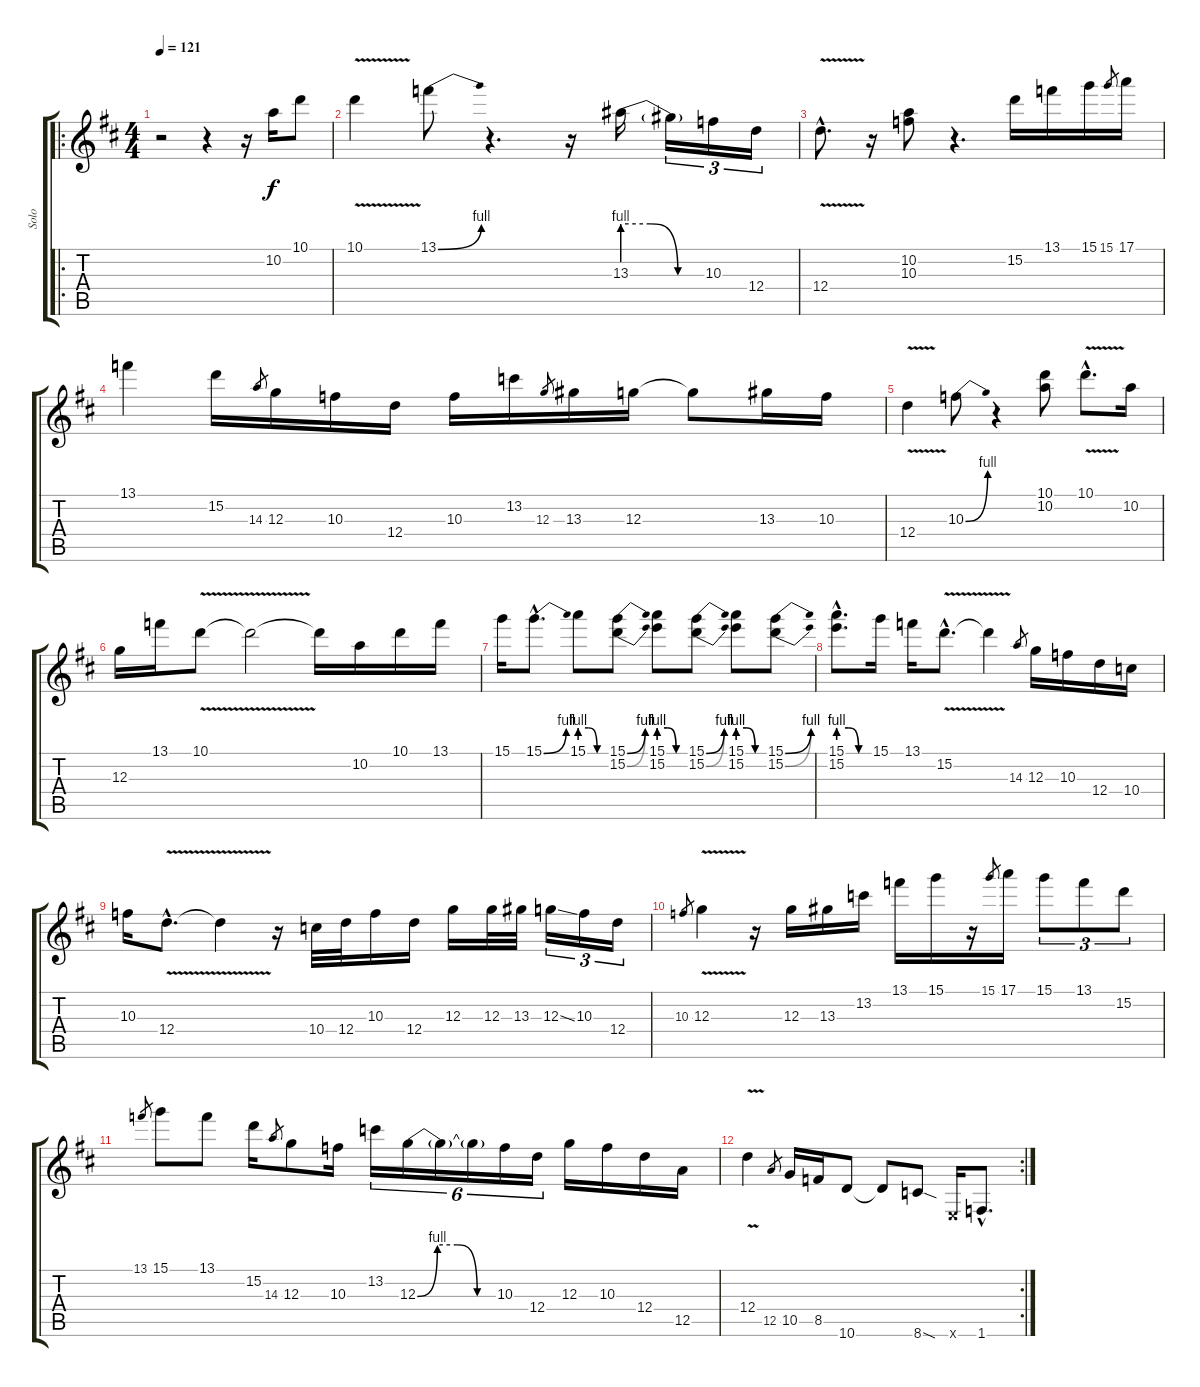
\track ("Solo" "Solo") {instrument overdrivenguitar}
\staff {score tabs}
\tuning (E4 B3 G3 D3 A2 E2) {hide}
\ro
\ts (4 4)
\tempo 121
\clef g2
\ks d
r.2{dy f instrument overdrivenguitar} r.4 r.16 10.2.16 10.1.8 |
10.1{v}.4 13.1{be (bend 0 0 60 4)}.8 r.4{d} r.16 13.3{be (custom 0 4 20 4 40 0 60 0)}.16 13.3{t}.16{tu (3 2)} 10.3.16{tu (3 2)} 12.4.16{tu (3 2)} |
12.4{v hac}.8{d} r.16 (10.2 10.3).8 r.4{d} 15.2.16 13.1.16 15.1.16 15.1.8{gr} 17.1.16 |
13.1.4 15.2.16 14.3.8{gr} 12.3.16 10.3.16 12.4.16 10.3.16 13.2.16 12.3.8{gr} 13.3.16 12.3.16 12.3{t}.8 13.3.16 10.3.16 |
12.4{v}.4 10.3{be (bend 0 0 60 4)}.8 r.4 (10.1 10.2).8 10.1{v hac}.8{d} 10.2.16 |
12.3.16 13.1.16 10.1{v}.8 10.1{t}.2 10.1{t}.16 10.2.16 10.1.16 13.1.16 |
15.1.16 15.1{be (bend 0 0 60 4) hac}.8{d} 15.1{be (custom 0 4 20 4 40 0 60 0)}.8 (15.1{be (bend 0 0 60 4)} 15.2{be (bend 0 0 60 4)}).8 (15.1{be (custom 0 4 20 4 40 0 60 0)} 15.2{be (custom 0 4 20 4 40 0 60 0)}).8 (15.1{be (bend 0 0 60 4)} 15.2{be (bend 0 0 60 4)}).8 (15.1{be (custom 0 4 20 4 40 0 60 0)} 15.2{be (custom 0 4 20 4 40 0 60 0)}).8 (15.1{be (bend 0 0 60 4)} 15.2{be (bend 0 0 60 4)}).8 |
(15.1{be (custom 0 4 20 4 40 0 60 0) hac} 15.2{be (custom 0 4 20 4 40 0 60 0) hac}).8{d} 15.1.16 13.1.16 15.2{v hac}.8{d} 15.2{t}.4 14.3.8{gr} 12.3.16 10.3.16 12.4.16 10.4.16 |
10.3.16 12.4{v hac}.8{d} 12.4{t}.4 r.16 10.4.32 12.4.32 10.3.16 12.4.16 12.3.16 12.3.32 13.3.32 12.3{ss}.16{tu (3 2)} 10.3.16{tu (3 2)} 12.4.16{tu (3 2)} |
10.3.8{gr} 12.3{v}.4 r.16 12.3.16 13.3.16 13.2.16 13.1.16 15.1.16 r.16 15.1.8{gr} 17.1.16 15.1.8{tu (3 2)} 13.1.8{tu (3 2)} 15.2.8{tu (3 2)} |
13.1.8{gr} 15.1.8 13.1.8 15.2.16 14.3.8{gr} 12.3.8 10.3.16 13.2.16{tu (6 4)} 12.3{be (custom 0 0 15 4 30 4 45 0 60 0)}.16{tu (6 4)} 12.3{t}.16{tu (6 4)} 12.3{t}.16{tu (6 4)} 10.3.16{tu (6 4)} 12.4.16{tu (6 4)} 12.3.16 10.3.16 12.4.16 12.5.16 |
\rc 2
12.4{v}.4 12.5.8{gr} 10.5.16 8.5.16 10.6.8 10.6{t}.8 8.6{sod}.8 0.6{x}.16 1.6{hac}.8{d}
